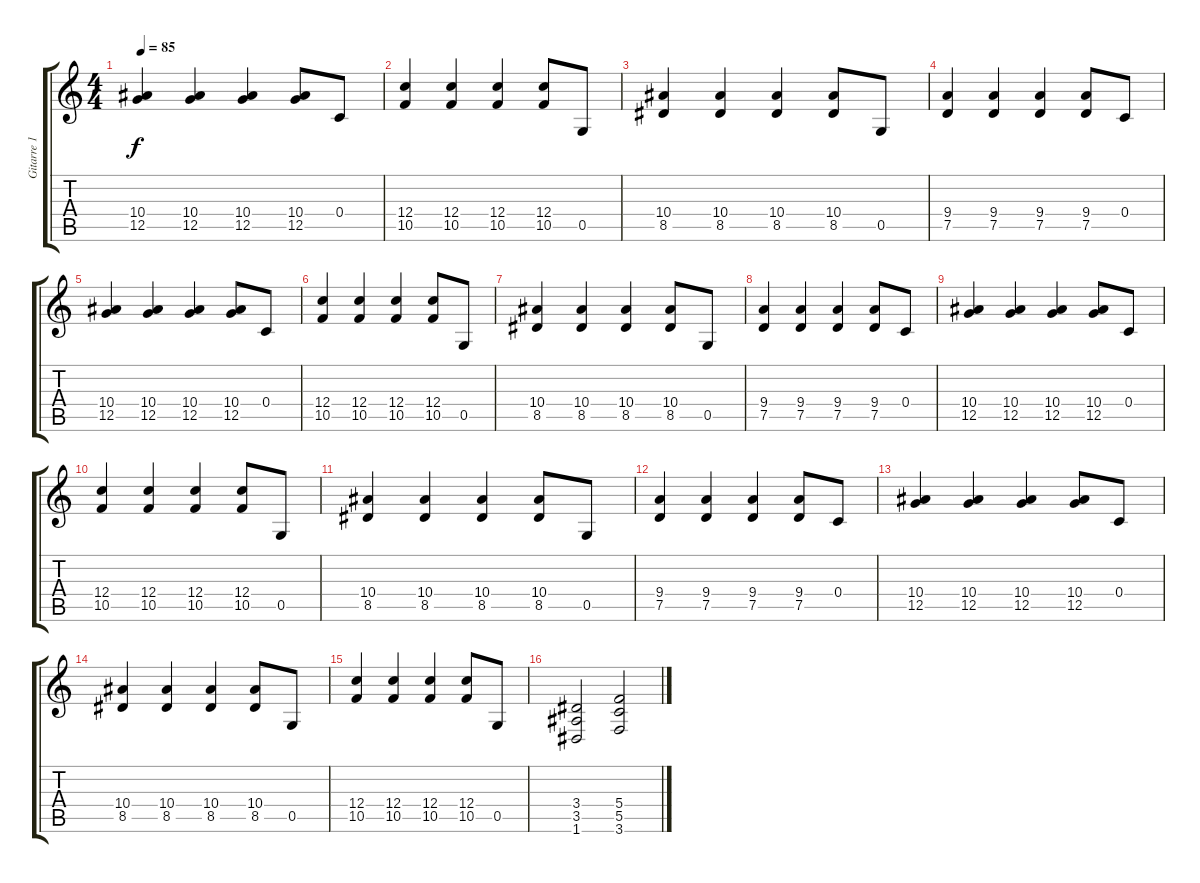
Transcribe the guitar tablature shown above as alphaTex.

\track ("Gitarre 1" "Gitarre 1") {instrument acousticguitarsteel}
\staff {score tabs}
\tuning (D4 A3 F3 C3 G2 D2) {hide}
\ts (4 4)
\tempo 85
\clef g2
\ks c
(10.4 12.5).4{dy f} (10.4 12.5).4 (10.4 12.5).4 (10.4 12.5).8 0.4.8 |
(12.4 10.5).4 (12.4 10.5).4 (12.4 10.5).4 (12.4 10.5).8 0.5.8 |
(10.4 8.5).4 (10.4 8.5).4 (10.4 8.5).4 (10.4 8.5).8 0.5.8 |
(9.4 7.5).4 (9.4 7.5).4 (9.4 7.5).4 (9.4 7.5).8 0.4.8 |
(10.4 12.5).4 (10.4 12.5).4 (10.4 12.5).4 (10.4 12.5).8 0.4.8 |
(12.4 10.5).4 (12.4 10.5).4 (12.4 10.5).4 (12.4 10.5).8 0.5.8 |
(10.4 8.5).4 (10.4 8.5).4 (10.4 8.5).4 (10.4 8.5).8 0.5.8 |
(9.4 7.5).4 (9.4 7.5).4 (9.4 7.5).4 (9.4 7.5).8 0.4.8 |
(10.4 12.5).4 (10.4 12.5).4 (10.4 12.5).4 (10.4 12.5).8 0.4.8 |
(12.4 10.5).4 (12.4 10.5).4 (12.4 10.5).4 (12.4 10.5).8 0.5.8 |
(10.4 8.5).4 (10.4 8.5).4 (10.4 8.5).4 (10.4 8.5).8 0.5.8 |
(9.4 7.5).4 (9.4 7.5).4 (9.4 7.5).4 (9.4 7.5).8 0.4.8 |
(10.4 12.5).4 (10.4 12.5).4 (10.4 12.5).4 (10.4 12.5).8 0.4.8 |
(10.4 8.5).4 (10.4 8.5).4 (10.4 8.5).4 (10.4 8.5).8 0.5.8 |
(12.4 10.5).4 (12.4 10.5).4 (12.4 10.5).4 (12.4 10.5).8 0.5.8 |
(3.4 3.5 1.6).2 (5.4 5.5 3.6).2
